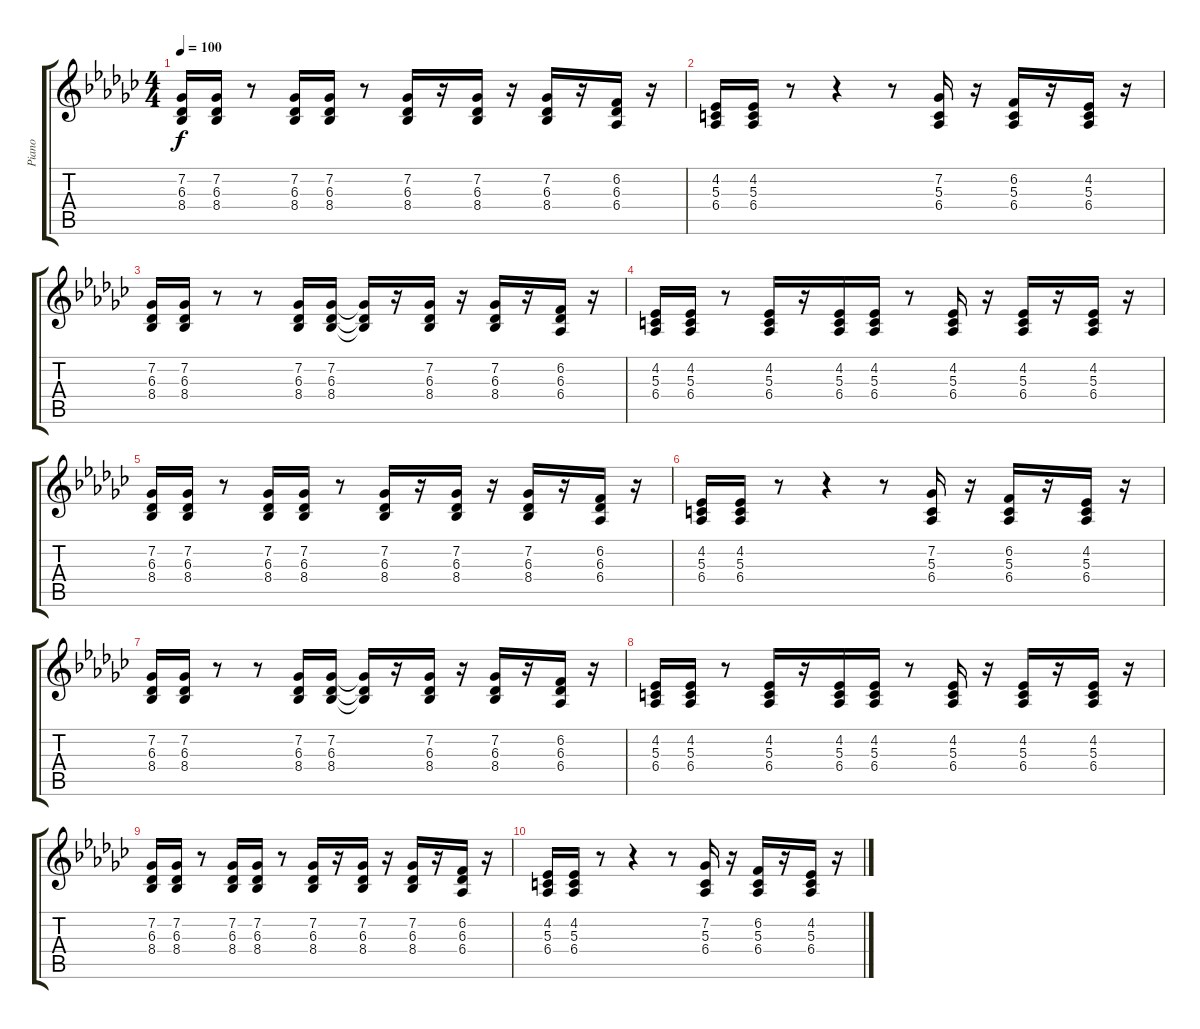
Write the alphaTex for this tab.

\track ("Piano" "Piano") {instrument electricgrandpiano}
\staff {score tabs}
\tuning (E4 B3 G3 D3 A2 E2) {hide}
\ts (4 4)
\tempo 100
\clef g2
\ks ebminor
(7.2 6.3 8.4).16{dy f} (7.2 6.3 8.4).16 r.8 (7.2 6.3 8.4).16 (7.2 6.3 8.4).16 r.8 (7.2 6.3 8.4).16 r.16 (7.2 6.3 8.4).16 r.16 (7.2 6.3 8.4).16 r.16 (6.2 6.3 6.4).16 r.16 |
(4.2 5.3 6.4).16 (4.2 5.3 6.4).16 r.8 r.4 r.8 (7.2 5.3 6.4).16 r.16 (6.2 5.3 6.4).16 r.16 (4.2 5.3 6.4).16 r.16 |
(7.2 6.3 8.4).16 (7.2 6.3 8.4).16 r.8 r.8 (7.2 6.3 8.4).16 (7.2 6.3 8.4).16 (7.2{t} 6.3{t} 8.4{t}).16 r.16 (7.2 6.3 8.4).16 r.16 (7.2 6.3 8.4).16 r.16 (6.2 6.3 6.4).16 r.16 |
(4.2 5.3 6.4).16 (4.2 5.3 6.4).16 r.8 (4.2 5.3 6.4).16 r.16 (4.2 5.3 6.4).16 (4.2 5.3 6.4).16 r.8 (4.2 5.3 6.4).16 r.16 (4.2 5.3 6.4).16 r.16 (4.2 5.3 6.4).16 r.16 |
(7.2 6.3 8.4).16 (7.2 6.3 8.4).16 r.8 (7.2 6.3 8.4).16 (7.2 6.3 8.4).16 r.8 (7.2 6.3 8.4).16 r.16 (7.2 6.3 8.4).16 r.16 (7.2 6.3 8.4).16 r.16 (6.2 6.3 6.4).16 r.16 |
(4.2 5.3 6.4).16 (4.2 5.3 6.4).16 r.8 r.4 r.8 (7.2 5.3 6.4).16 r.16 (6.2 5.3 6.4).16 r.16 (4.2 5.3 6.4).16 r.16 |
(7.2 6.3 8.4).16 (7.2 6.3 8.4).16 r.8 r.8 (7.2 6.3 8.4).16 (7.2 6.3 8.4).16 (7.2{t} 6.3{t} 8.4{t}).16 r.16 (7.2 6.3 8.4).16 r.16 (7.2 6.3 8.4).16 r.16 (6.2 6.3 6.4).16 r.16 |
(4.2 5.3 6.4).16 (4.2 5.3 6.4).16 r.8 (4.2 5.3 6.4).16 r.16 (4.2 5.3 6.4).16 (4.2 5.3 6.4).16 r.8 (4.2 5.3 6.4).16 r.16 (4.2 5.3 6.4).16 r.16 (4.2 5.3 6.4).16 r.16 |
(7.2 6.3 8.4).16 (7.2 6.3 8.4).16 r.8 (7.2 6.3 8.4).16 (7.2 6.3 8.4).16 r.8 (7.2 6.3 8.4).16 r.16 (7.2 6.3 8.4).16 r.16 (7.2 6.3 8.4).16 r.16 (6.2 6.3 6.4).16 r.16 |
(4.2 5.3 6.4).16 (4.2 5.3 6.4).16 r.8 r.4 r.8 (7.2 5.3 6.4).16 r.16 (6.2 5.3 6.4).16 r.16 (4.2 5.3 6.4).16 r.16
